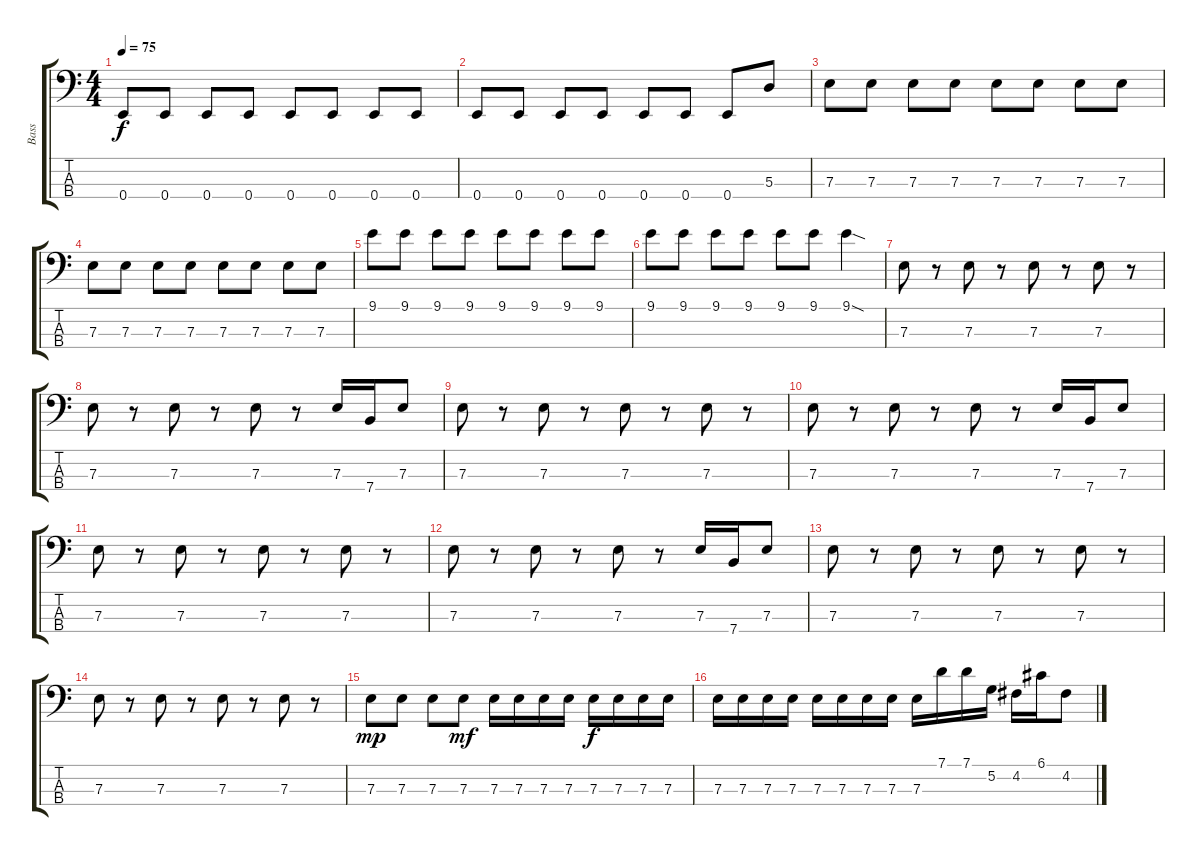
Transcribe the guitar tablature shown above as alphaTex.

\track ("Bass" "Bass") {instrument electricbassfinger}
\staff {score tabs}
\tuning (G2 D2 A1 E1) {hide}
\ts (4 4)
\tempo 75
\clef f4
\ks c
0.4.8{dy f} 0.4.8 0.4.8 0.4.8 0.4.8 0.4.8 0.4.8 0.4.8 |
0.4.8 0.4.8 0.4.8 0.4.8 0.4.8 0.4.8 0.4.8 5.3.8 |
7.3.8 7.3.8 7.3.8 7.3.8 7.3.8 7.3.8 7.3.8 7.3.8 |
7.3.8 7.3.8 7.3.8 7.3.8 7.3.8 7.3.8 7.3.8 7.3.8 |
9.1.8 9.1.8 9.1.8 9.1.8 9.1.8 9.1.8 9.1.8 9.1.8 |
9.1.8 9.1.8 9.1.8 9.1.8 9.1.8 9.1.8 9.1{sod}.4 |
7.3.8 r.8 7.3.8 r.8 7.3.8 r.8 7.3.8 r.8 |
7.3.8 r.8 7.3.8 r.8 7.3.8 r.8 7.3.16 7.4.16 7.3.8 |
7.3.8 r.8 7.3.8 r.8 7.3.8 r.8 7.3.8 r.8 |
7.3.8 r.8 7.3.8 r.8 7.3.8 r.8 7.3.16 7.4.16 7.3.8 |
7.3.8 r.8 7.3.8 r.8 7.3.8 r.8 7.3.8 r.8 |
7.3.8 r.8 7.3.8 r.8 7.3.8 r.8 7.3.16 7.4.16 7.3.8 |
7.3.8 r.8 7.3.8 r.8 7.3.8 r.8 7.3.8 r.8 |
7.3.8 r.8 7.3.8 r.8 7.3.8 r.8 7.3.8 r.8 |
7.3.8{dy mp} 7.3.8 7.3.8 7.3.8{dy mf} 7.3.16 7.3.16 7.3.16 7.3.16 7.3.16{dy f} 7.3.16 7.3.16 7.3.16 |
7.3.16 7.3.16 7.3.16 7.3.16 7.3.16 7.3.16 7.3.16 7.3.16 7.3.16 7.1.16 7.1.16 5.2.16 4.2.16 6.1.16 4.2.8
